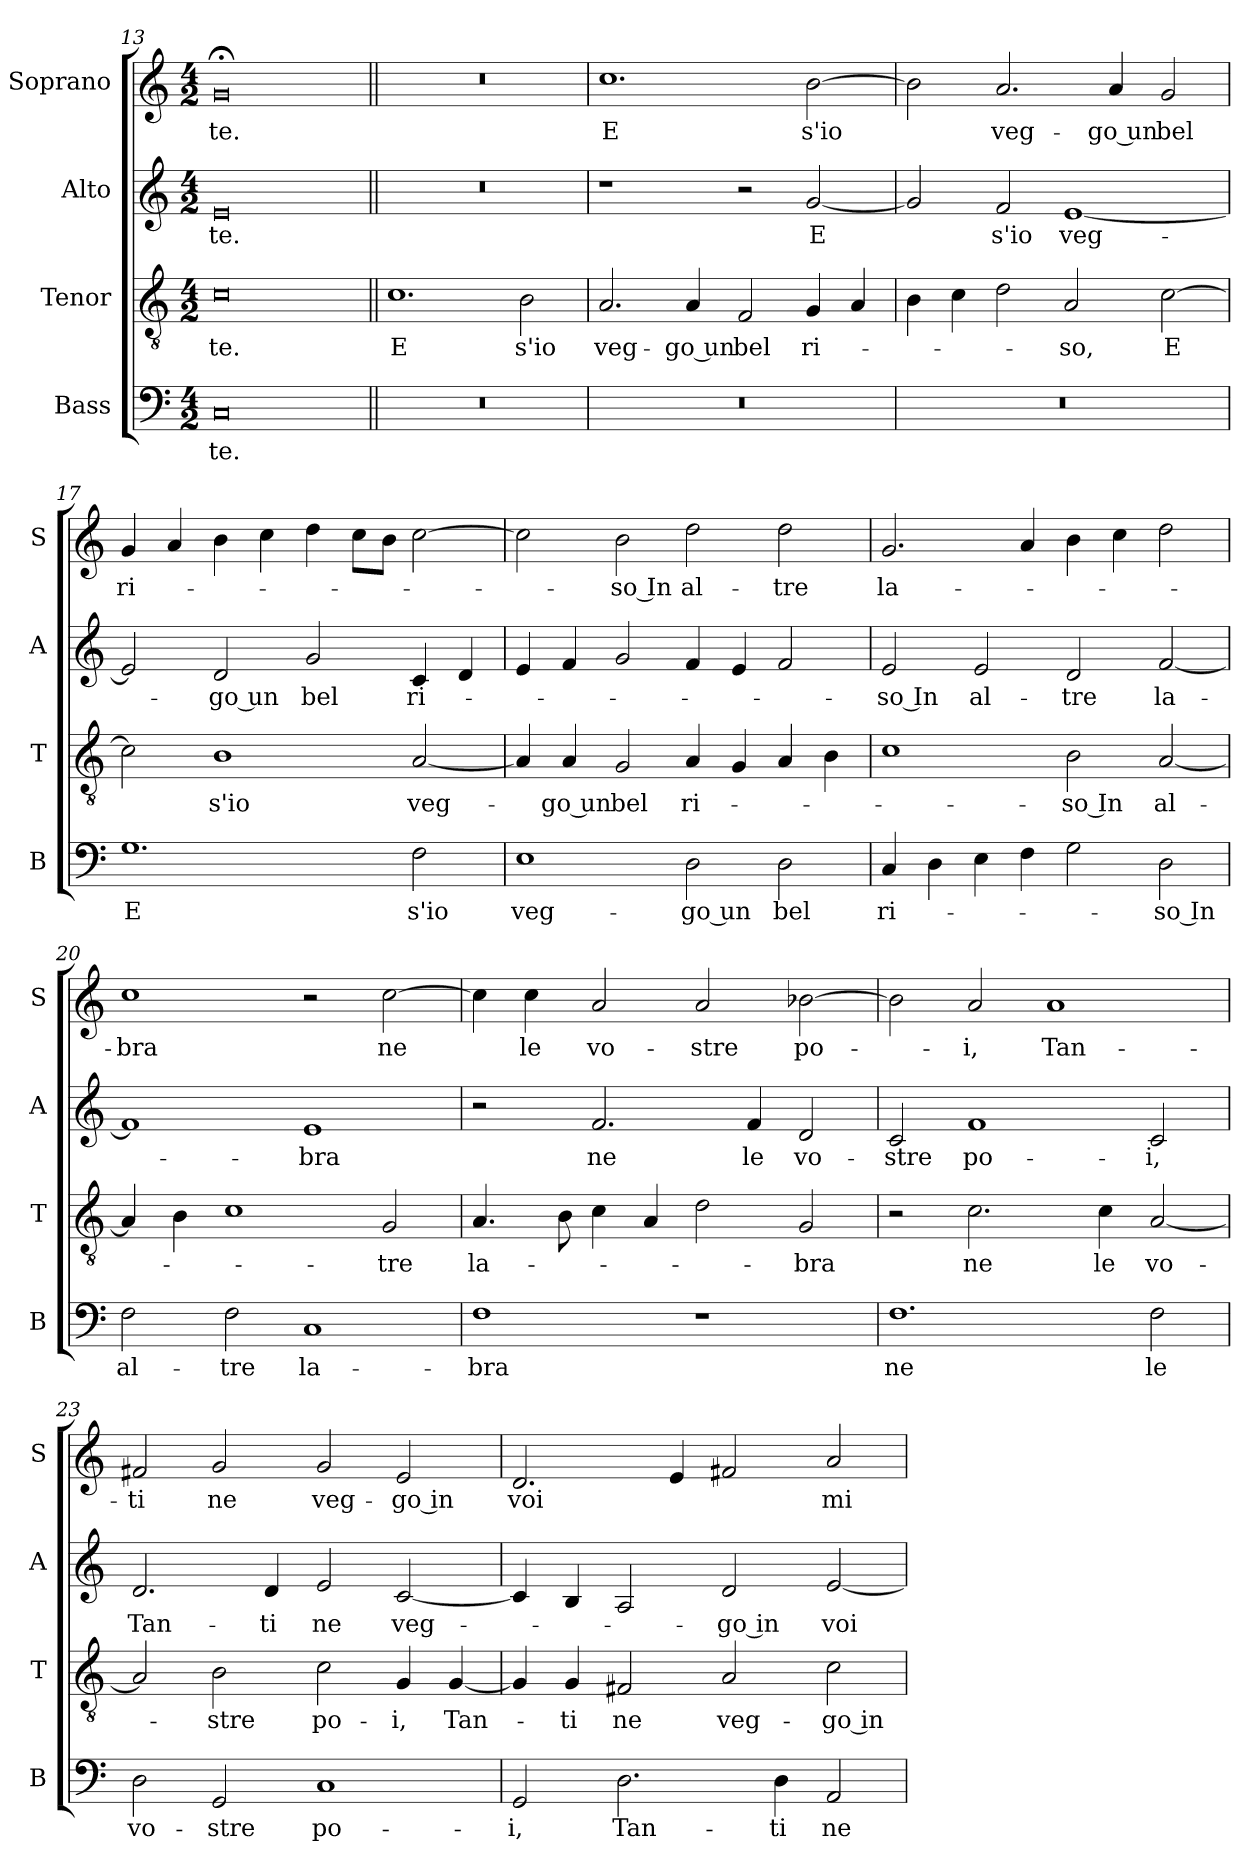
**kern	**text	**kern	**text	**kern	**text	**kern	**text
*part4	*part4	*part3	*part3	*part2	*part2	*part1	*part1
*staff4	*staff4	*staff3	*staff3	*staff2	*staff2	*staff1	*staff1
*I"Bass	*	*I"Tenor	*	*I"Alto	*	*I"Soprano	*
*I'B	*	*I'T	*	*I'A	*	*I'S	*
*clefF4	*	*clefGv2	*	*clefG2	*	*clefG2	*
*k[]	*	*k[]	*	*k[]	*	*k[]	*
*C:	*	*C:	*	*C:	*	*C:	*
*M4/2	*	*M4/2	*	*M4/2	*	*M4/2	*
=13	=13	=13	=13	=13	=13	=13	=13
!	!LO:LY:b	!	!LO:LY:b	!	!LO:LY:b	!	!LO:LY:b
0C	-te.	0c	-te.	0e	-te.	0g;<	-te.
=14||	=14||	=14||	=14||	=14||	=14||	=14||	=14||
!	!	!	!LO:LY:b	!	!	!	!
0r	.	1.c	E	0r	.	0r	.
!	!	!	!LO:LY:b	!	!	!	!
.	.	2B\	s'io	.	.	.	.
=15	=15	=15	=15	=15	=15	=15	=15
!	!	!	!LO:LY:b	!	!	!	!LO:LY:b
0r	.	2.A/	veg-	1r	.	1.cc	E
!	!	!	!LO:LY:b	!	!	!	!
.	.	4A/	-go un	.	.	.	.
!	!	!	!LO:LY:b	!	!	!	!
.	.	2F/	bel	2r	.	.	.
!	!	!	!LO:LY:b	!	!LO:LY:b	!	!LO:LY:b
.	.	4G/	ri-	[2g/	E	[2b\	s'io
.	.	4A/	.	.	.	.	.
=16	=16	=16	=16	=16	=16	=16	=16
0r	.	4B\	.	2g/]	.	2b\]	.
.	.	4c\	.	.	.	.	.
!	!	!	!	!	!LO:LY:b	!	!LO:LY:b
.	.	2d\	.	2f/	s'io	2.a/	veg-
!	!	!	!LO:LY:b	!	!LO:LY:b	!	!
.	.	2A/	-so,	[1e	veg-	.	.
!	!	!	!	!	!	!	!LO:LY:b
.	.	.	.	.	.	4a/	-go un
!	!	!	!LO:LY:b	!	!	!	!LO:LY:b
.	.	[2c\	E	.	.	2g/	bel
!!LO:LB:g=z
=17	=17	=17	=17	=17	=17	=17	=17
!	!LO:LY:b	!	!	!	!	!	!LO:LY:b
1.G	E	2c\]	.	2e/]	.	4g/	ri-
.	.	.	.	.	.	4a/	.
!	!	!	!LO:LY:b	!	!LO:LY:b	!	!
.	.	1B	s'io	2d/	-go un	4b\	.
.	.	.	.	.	.	4cc\	.
!	!	!	!	!	!LO:LY:b	!	!
.	.	.	.	2g/	bel	4dd\	.
.	.	.	.	.	.	8cc\L	.
.	.	.	.	.	.	8b\J	.
!	!LO:LY:b	!	!LO:LY:b	!	!LO:LY:b	!	!
2F\	s'io	[2A/	veg-	4c/	ri-	[2cc\	.
.	.	.	.	4d/	.	.	.
=18	=18	=18	=18	=18	=18	=18	=18
!	!LO:LY:b	!	!	!	!	!	!
1E	veg-	4A/]	.	4e/	.	2cc\]	.
!	!	!	!LO:LY:b	!	!	!	!
.	.	4A/	-go un	4f/	.	.	.
!	!	!	!LO:LY:b	!	!	!	!LO:LY:b
.	.	2G/	bel	2g/	.	2b\	-so In
!	!LO:LY:b	!	!LO:LY:b	!	!	!	!LO:LY:b
2D\	-go un	4A/	ri-	4f/	.	2dd\	al-
.	.	4G/	.	4e/	.	.	.
!	!LO:LY:b	!	!	!	!	!	!LO:LY:b
2D\	bel	4A/	.	2f/	.	2dd\	-tre
.	.	4B\	.	.	.	.	.
=19	=19	=19	=19	=19	=19	=19	=19
!	!LO:LY:b	!	!	!	!LO:LY:b	!	!LO:LY:b
4C/	ri-	1c	.	2e/	-so In	2.g/	la-
4D\	.	.	.	.	.	.	.
!	!	!	!	!	!LO:LY:b	!	!
4E\	.	.	.	2e/	al-	.	.
4F\	.	.	.	.	.	4a/	.
!	!	!	!LO:LY:b	!	!LO:LY:b	!	!
2G\	.	2B\	-so In	2d/	-tre	4b\	.
.	.	.	.	.	.	4cc\	.
!	!LO:LY:b	!	!LO:LY:b	!	!LO:LY:b	!	!
2D\	-so In	[2A/	al-	[2f/	la-	2dd\	.
!!LO:LB:g=z
=20	=20	=20	=20	=20	=20	=20	=20
!	!LO:LY:b	!	!	!	!	!	!LO:LY:b
2F\	al-	4A/]	.	1f]	.	1cc	-bra
.	.	4B\	.	.	.	.	.
!	!LO:LY:b	!	!	!	!	!	!
2F\	-tre	1c	.	.	.	.	.
!	!LO:LY:b	!	!	!	!LO:LY:b	!	!
1C	la-	.	.	1e	-bra	2r	.
!	!	!	!LO:LY:b	!	!	!	!LO:LY:b
.	.	2G/	-tre	.	.	[2cc\	ne
=21	=21	=21	=21	=21	=21	=21	=21
!	!LO:LY:b	!	!LO:LY:b	!	!	!	!
1F	-bra	4.A/	la-	2r	.	4cc\]	.
!	!	!	!	!	!	!	!LO:LY:b
.	.	.	.	.	.	4cc\	le
.	.	8B\	.	.	.	.	.
!	!	!	!	!	!LO:LY:b	!	!LO:LY:b
.	.	4c\	.	2.f/	ne	2a/	vo-
.	.	4A/	.	.	.	.	.
!	!	!	!	!	!	!	!LO:LY:b
1r	.	2d\	.	.	.	2a/	-stre
!	!	!	!	!	!LO:LY:b	!	!
.	.	.	.	4f/	le	.	.
!	!	!	!LO:LY:b	!	!LO:LY:b	!	!LO:LY:b
.	.	2G/	-bra	2d/	vo-	[2b-X\	po-
=22	=22	=22	=22	=22	=22	=22	=22
!	!LO:LY:b	!	!	!	!LO:LY:b	!	!
1.F	ne	2r	.	2c/	-stre	2b-\]	.
!	!	!	!LO:LY:b	!	!LO:LY:b	!	!LO:LY:b
.	.	2.c\	ne	1f	po-	2a/	-i,
!	!	!	!	!	!	!	!LO:LY:b
.	.	.	.	.	.	1a	Tan-
!	!	!	!LO:LY:b	!	!	!	!
.	.	4c\	le	.	.	.	.
!	!LO:LY:b	!	!LO:LY:b	!	!LO:LY:b	!	!
2F\	le	[2A/	vo-	2c/	-i,	.	.
=23	=23	=23	=23	=23	=23	=23	=23
!	!LO:LY:b	!	!	!	!LO:LY:b	!	!LO:LY:b
2D\	vo-	2A/]	.	2.d/	Tan-	2f#X/	-ti
!	!LO:LY:b	!	!LO:LY:b	!	!	!	!LO:LY:b
2GG/	-stre	2B\	-stre	.	.	2g/	ne
!	!	!	!	!	!LO:LY:b	!	!
.	.	.	.	4d/	-ti	.	.
!	!LO:LY:b	!	!LO:LY:b	!	!LO:LY:b	!	!LO:LY:b
1C	po-	2c\	po-	2e/	ne	2g/	veg-
!	!	!	!LO:LY:b	!	!LO:LY:b	!	!LO:LY:b
.	.	4G/	-i,	[2c/	veg-	2e/	-go in
!	!	!	!LO:LY:b	!	!	!	!
.	.	[4G/	Tan-	.	.	.	.
!!LO:PB:g=z
=24	=24	=24	=24	=24	=24	=24	=24
!	!LO:LY:b	!	!	!	!	!	!LO:LY:b
2GG/	-i,	4G/]	.	4c/]	.	2.d/	voi
!	!	!	!LO:LY:b	!	!	!	!
.	.	4G/	-ti	4B/	.	.	.
!	!LO:LY:b	!	!LO:LY:b	!	!	!	!
2.D\	Tan-	2F#X/	ne	2A/	.	.	.
.	.	.	.	.	.	4e/	.
!	!	!	!LO:LY:b	!	!LO:LY:b	!	!
.	.	2A/	veg-	2d/	-go in	2f#X/	.
!	!LO:LY:b	!	!	!	!	!	!
4D\	-ti	.	.	.	.	.	.
!	!LO:LY:b	!	!LO:LY:b	!	!LO:LY:b	!	!LO:LY:b
2AA/	ne	2c\	-go in	[2e/	voi	2a/	mi-
=	=	=	=	=	=	=	=
*-	*-	*-	*-	*-	*-	*-	*-
